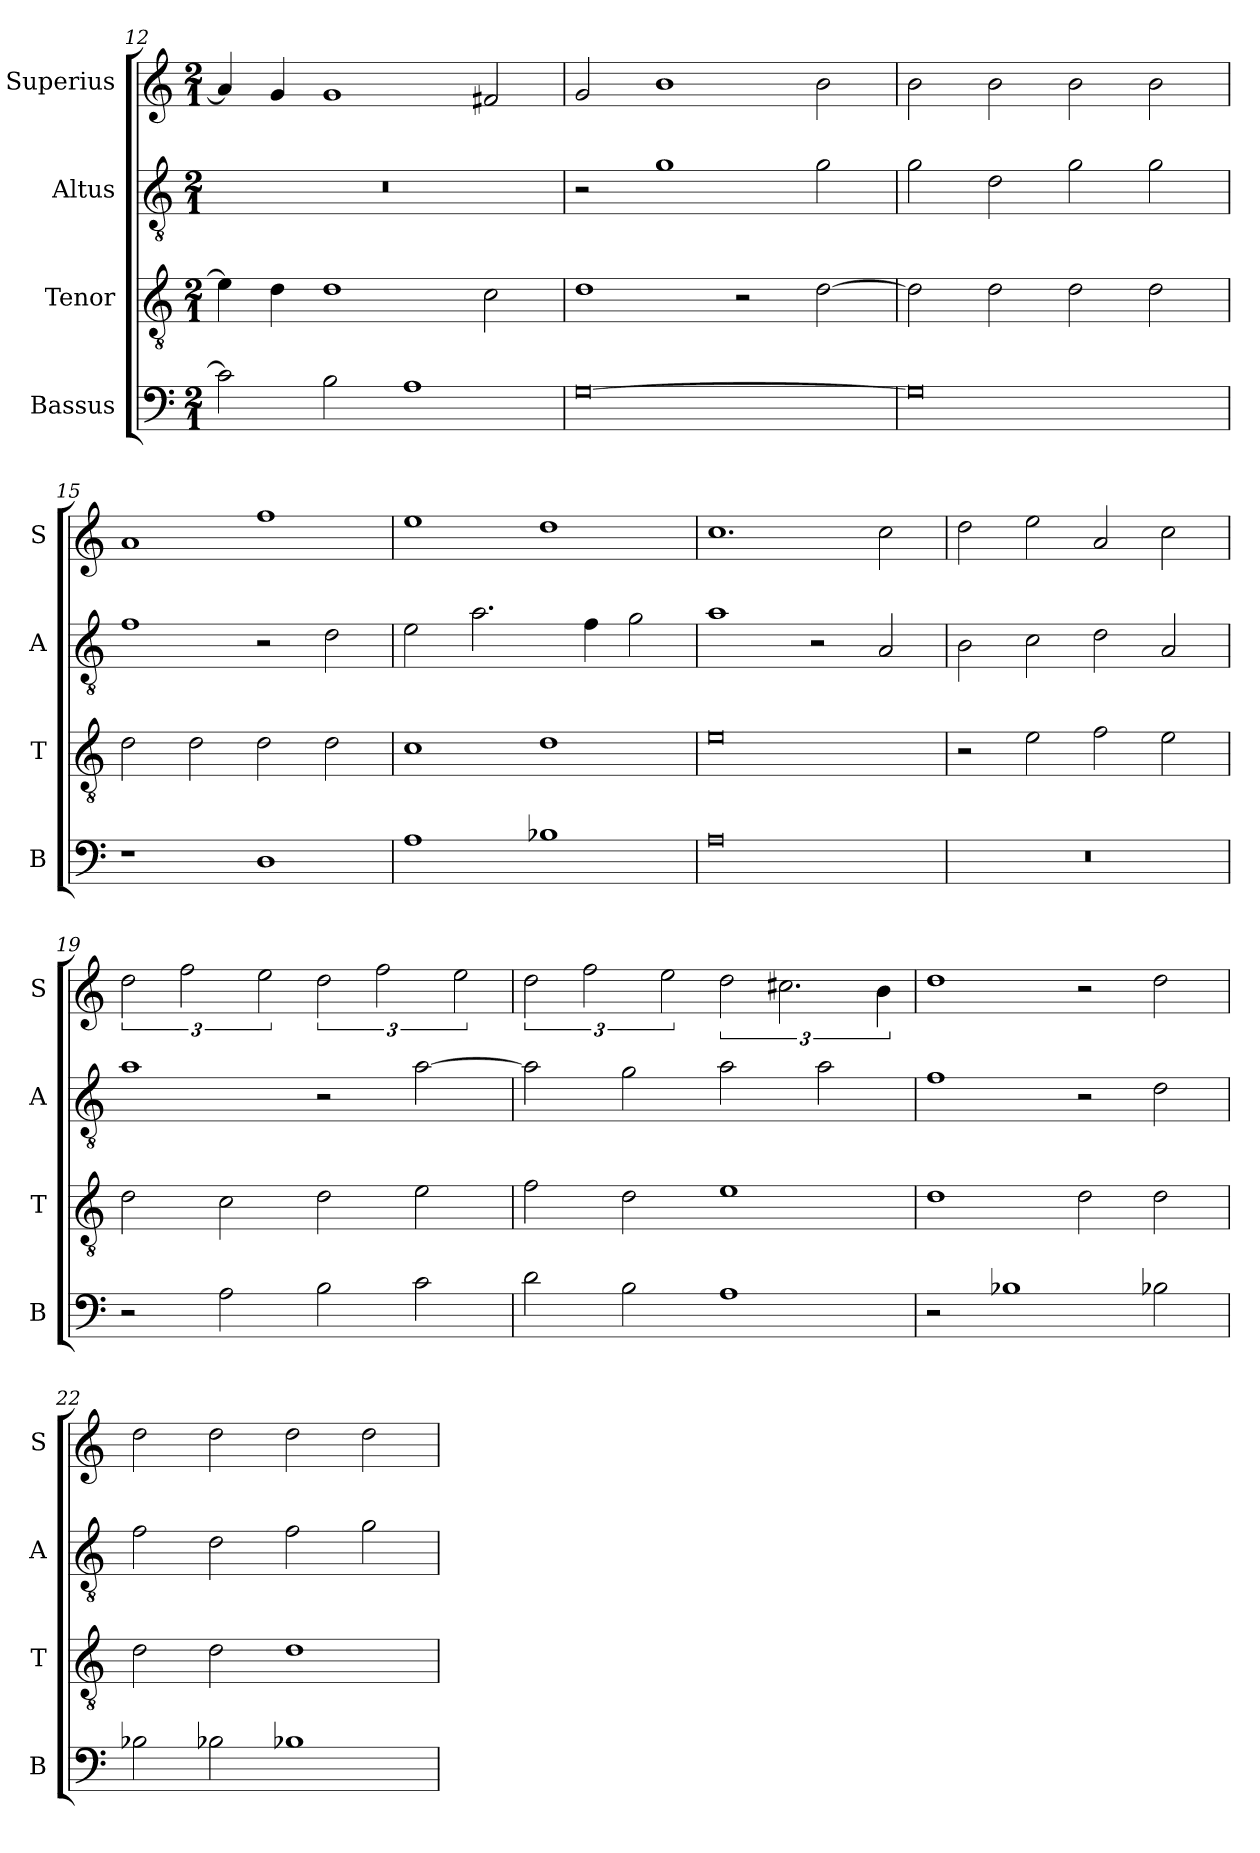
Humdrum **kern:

**kern	**kern	**kern	**kern
*part4	*part3	*part2	*part1
*staff4	*staff3	*staff2	*staff1
*I"Bassus	*I"Tenor	*I"Altus	*I"Superius
*I'B	*I'T	*I'A	*I'S
*clefF4	*clefGv2	*clefGv2	*clefG2
*k[]	*k[]	*k[]	*k[]
*M2/1	*M2/1	*M2/1	*M2/1
=12	=12	=12	=12
2c\]	4e\]	0r	4a/]
.	4d\	.	4g/
2B\	1d	.	1g
1A	.	.	.
.	2c\	.	2f#X/
=13	=13	=13	=13
[0G	1d	2r	2g/
.	.	1g	1b
.	2r	.	.
.	[2d\	2g\	2b\
=14	=14	=14	=14
0G]	2d\]	2g\	2b\
.	2d\	2d\	2b\
.	2d\	2g\	2b\
.	2d\	2g\	2b\
=15	=15	=15	=15
1r	2d\	1f	1a
.	2d\	.	.
1D	2d\	2r	1ff
.	2d\	2d\	.
=16	=16	=16	=16
1A	1c	2e\	1ee
.	.	2.a\	.
1B-X	1d	.	1dd
.	.	4f\	.
.	.	2g\	.
=17	=17	=17	=17
0A	0e	1a	1.cc
.	.	2r	.
.	.	2A/	2cc\
=18	=18	=18	=18
0r	2r	2B\	2dd\
.	2e\	2c\	2ee\
.	2f\	2d\	2a/
.	2e\	2A/	2cc\
=19	=19	=19	=19
2r	2d\	1a	3dd\
.	.	.	3ff\
2A\	2c\	.	.
.	.	.	3ee\
2B\	2d\	2r	3dd\
.	.	.	3ff\
2c\	2e\	[2a\	.
.	.	.	3ee\
=20	=20	=20	=20
2d\	2f\	2a\]	3dd\
.	.	.	3ff\
2B\	2d\	2g\	.
.	.	.	3ee\
1A	1e	2a\	3dd\
.	.	.	3.cc#X\
.	.	2a\	.
.	.	.	6b\
=21	=21	=21	=21
2r	1d	1f	1dd
1B-X	.	.	.
.	2d\	2r	2r
2B-X\	2d\	2d\	2dd\
=22	=22	=22	=22
2B-X\	2d\	2f\	2dd\
2B-X\	2d\	2d\	2dd\
1B-X	1d	2f\	2dd\
.	.	2g\	2dd\
=	=	=	=
*-	*-	*-	*-
